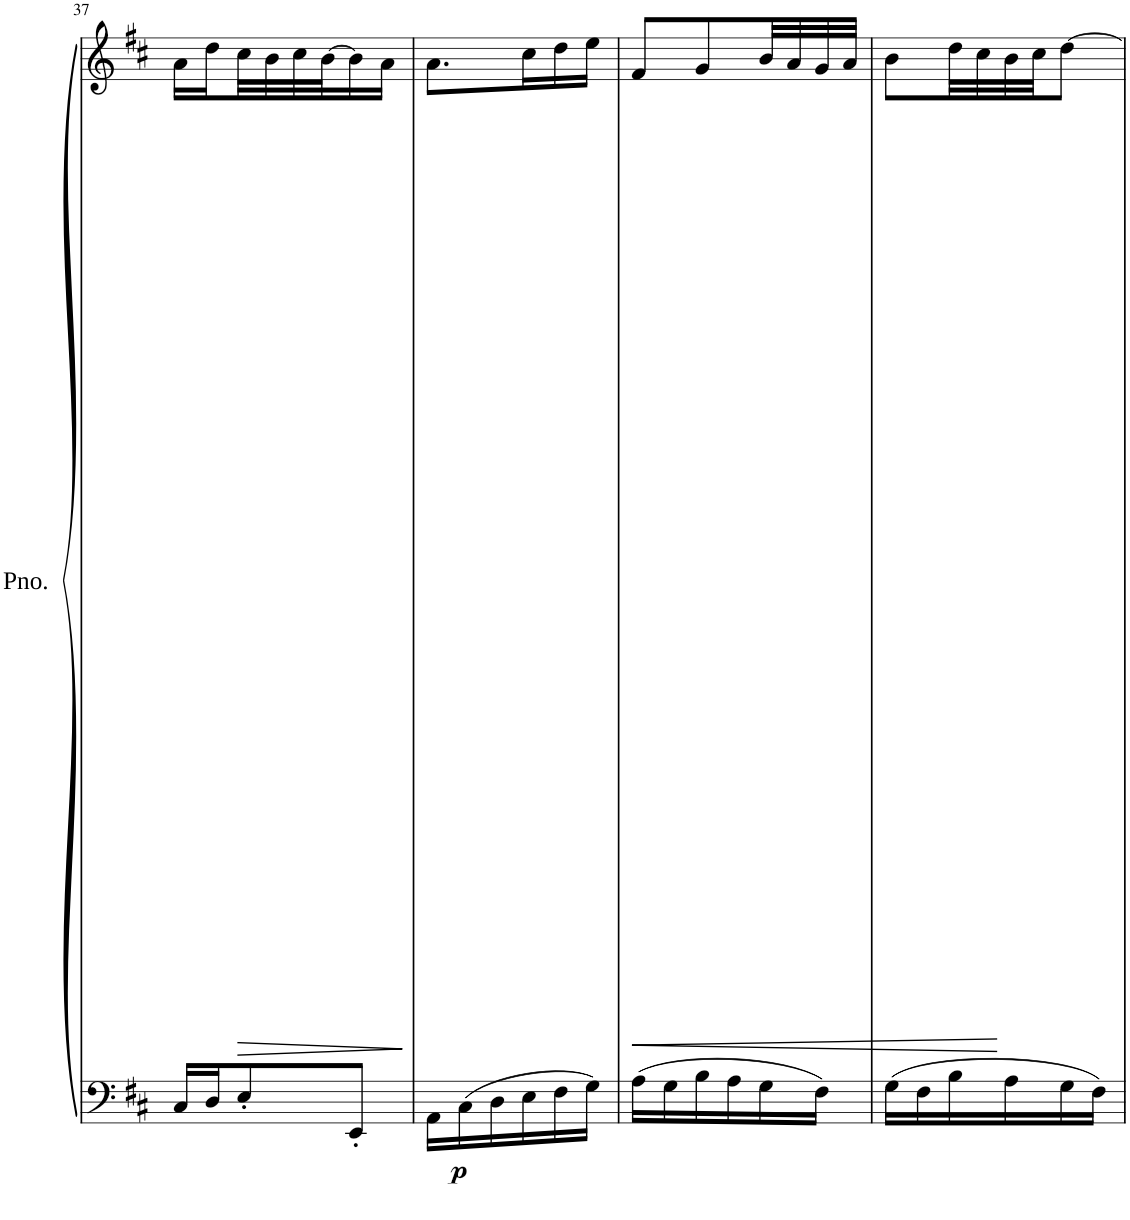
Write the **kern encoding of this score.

**kern	**kern	**dynam
*part1	*part1	*part1
*staff2	*staff1	*staff1/2
*I"Piano	*	*
*I'Pno.	*	*
!!LO:PB:g=z
*clefF4	*clefG2	*
*k[f#c#]	*k[f#c#]	*
*M3/8	*M3/8	*
=37	=37	=37
16C#/LL	16a\LL	.
16D/J	16dd\	.
!	!	!LO:HP:b
8E'/	32cc#\L	>
.	32b\	.
.	32cc#\	.
.	[32b\J	.
8EE'/J	16b\]	.
.	16a\JJ	.
.	.	]
=38	=38	=38
!	!	!LO:DY:b=2
16AA\LL	8.a\L	p
16C#\	.	.
16D\	.	.
16E\	16cc#\L	.
16F#\	16dd\	.
16G\JJ	16ee\JJ	.
=39	=39	=39
!	!	!LO:HP:b
16A\LL	8f#/L	<
16G\	.	.
16B\	8g/	.
16A\	.	.
16G\	32b/LL	.
.	32a/	.
16F#\JJ	32g/	.
.	32a/JJJ	.
.	.	[
=40	=40	=40
16G\LL	8b\L	.
16F#\	.	.
16B\	32dd\LL	.
.	32cc#\	.
16A\	32b\	.
.	32cc#\JJ	.
16G\	[8dd\J	.
16F#\JJ	.	.
=	=	=
*-	*-	*-
